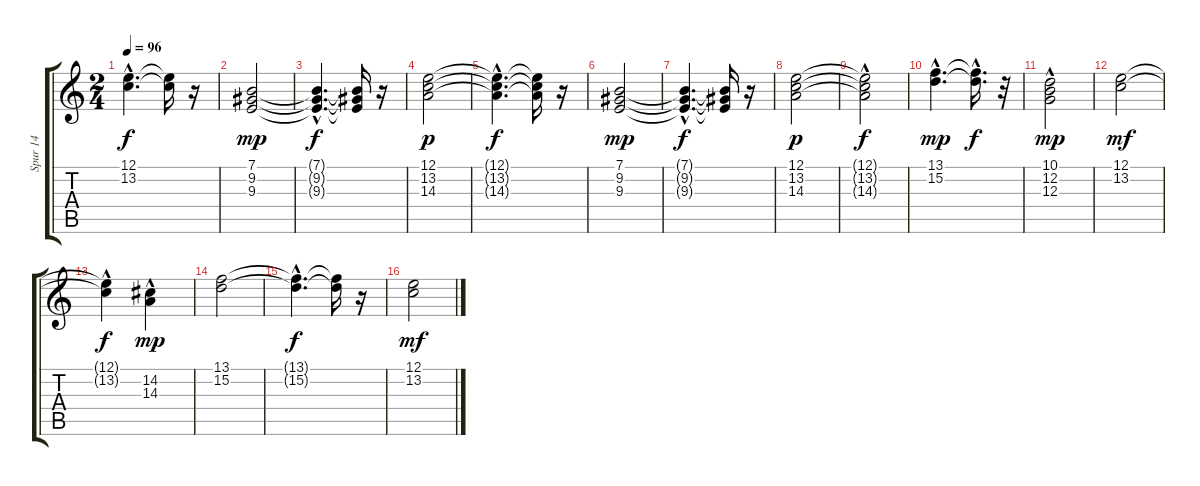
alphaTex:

\track ("Spur 14" "Spur 14") {instrument orchestrahit}
\staff {score tabs}
\tuning (E4 B3 G3 D3 A2 E2) {hide}
\ts (2 4)
\tempo 96
\clef g2
\ks c
(12.1{hac t} 13.2{hac t}).4{d dy f} (12.1{t} 13.2{t}).16 r.16 |
(7.1 9.2 9.3).2{dy mp instrument orchestrahit} |
(7.1{hac t} 9.2{hac t} 9.3{hac t}).4{d dy f} (7.1{t} 9.2{t} 9.3{t}).16 r.16 |
(12.1 13.2 14.3).2{dy p} |
(12.1{hac t} 13.2{hac t} 14.3{hac t}).4{d dy f} (12.1{t} 13.2{t} 14.3{t}).16 r.16 |
(7.1 9.2 9.3).2{dy mp} |
(7.1{hac t} 9.2{hac t} 9.3{hac t}).4{d dy f} (7.1{t} 9.2{t} 9.3{t}).16 r.16 |
(12.1 13.2 14.3).2{dy p} |
(12.1{hac t} 13.2{hac t} 14.3{hac t}).2{dy f} |
(13.1{hac} 15.2{hac}).4{d dy mp} (13.1{t} 15.2{hac t}).16{d dy f} r.32 |
(10.1{hac} 12.2{hac} 12.3).2{dy mp} |
(12.1 13.2).2{dy mf} |
(12.1{hac t} 13.2{t}).4{dy f} (14.2{hac} 14.3).4{dy mp} |
(13.1 15.2).2 |
(13.1{hac t} 15.2{hac t}).4{d dy f} (13.1{t} 15.2{t}).16 r.16 |
(12.1 13.2).2{dy mf}
